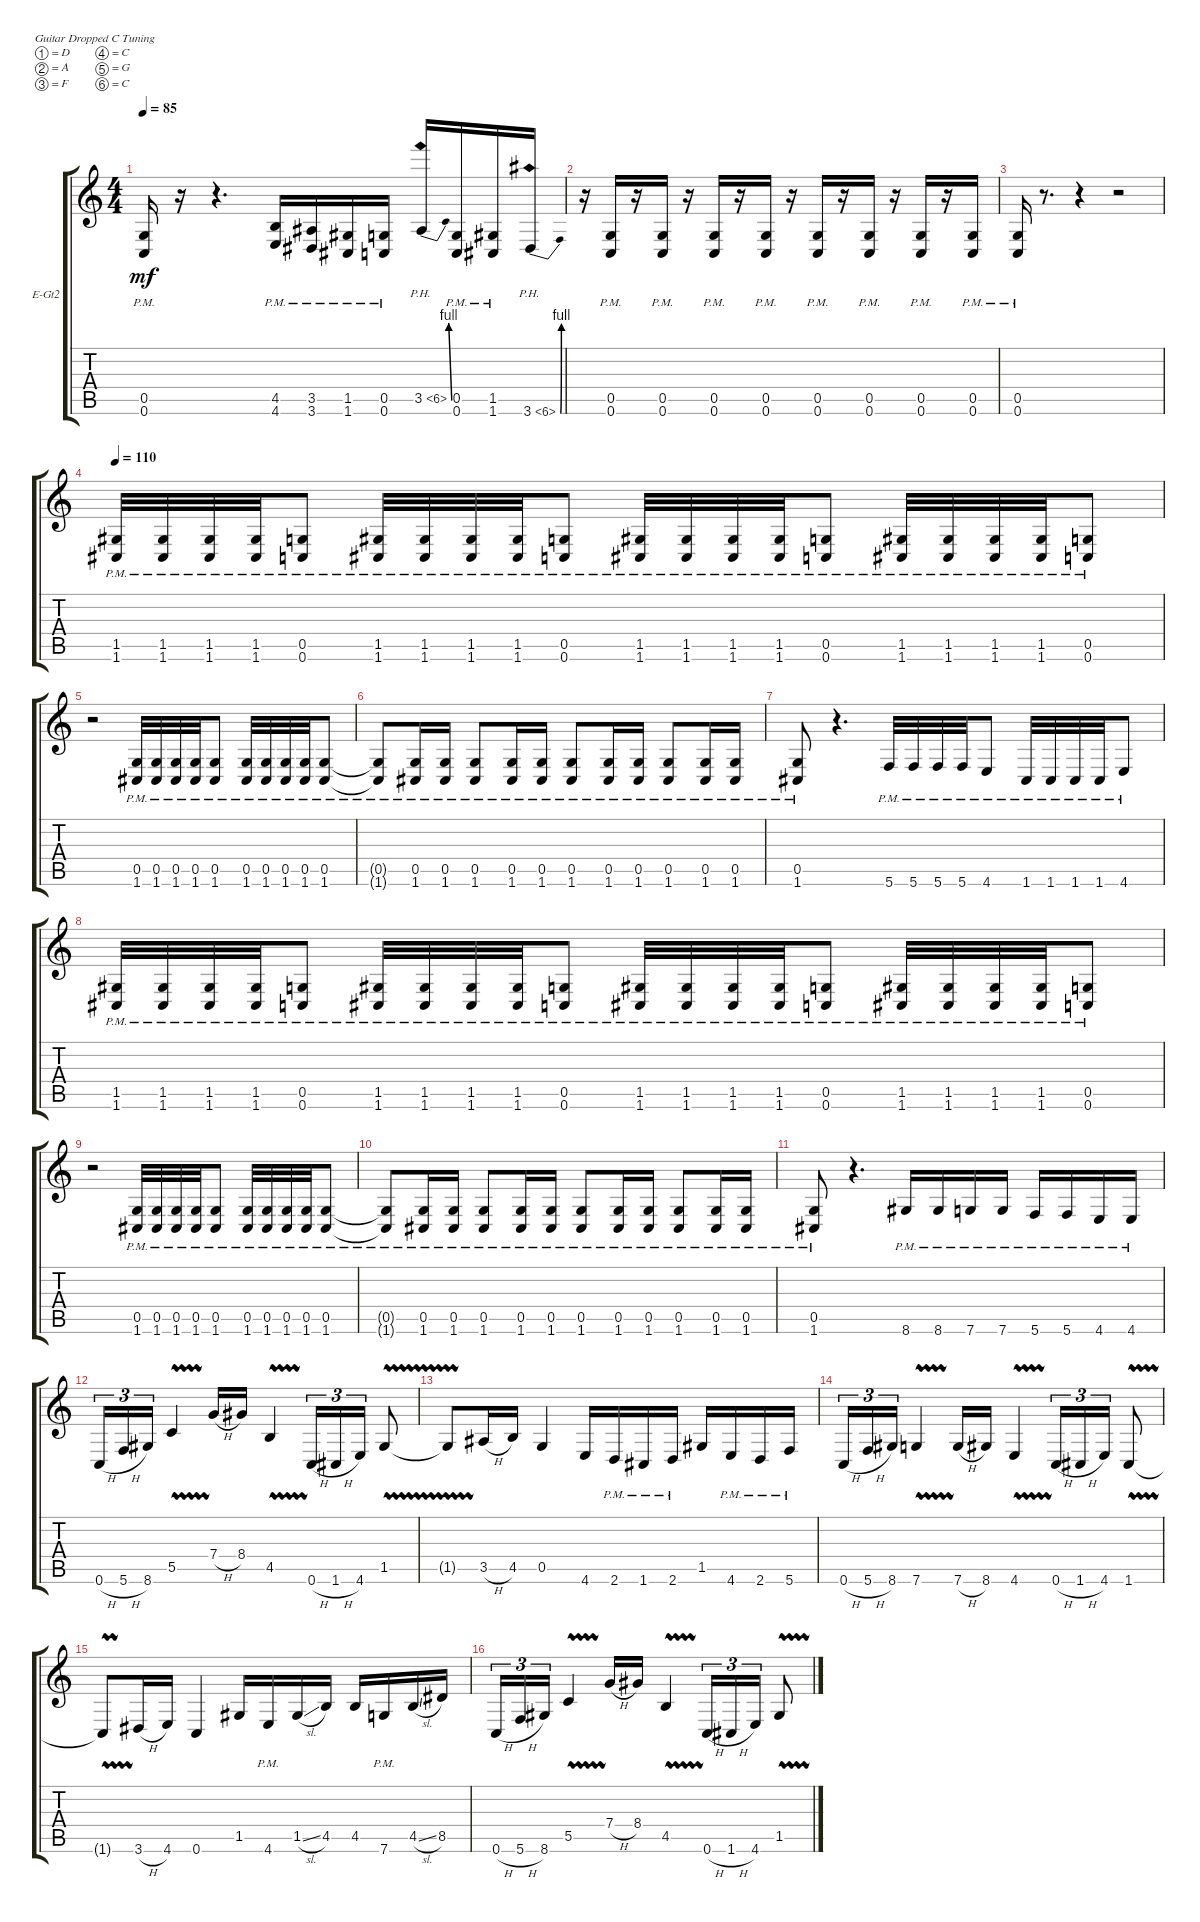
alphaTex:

\defaultSystemsLayout 4
\bracketExtendMode groupsimilarinstruments
\firstSystemTrackNameOrientation horizontal
\otherSystemsTrackNameOrientation horizontal
\track ("Guitar 2" "E-Gt2") {instrument distortionguitar}
\staff {score tabs}
\tuning (D4 A3 F3 C3 G2 C2)
\ts (4 4)
\tempo 85
\clef g2
\ks c
(0.6{pm} 0.5{pm}).16{dy mf} r.16 r.4{d} (4.6{pm} 4.5{pm}).16 (3.6{pm} 3.5{pm}).16 (1.6{pm} 1.5{pm}).16 (0.6{pm} 0.5{pm}).16 3.5{be (bend 21.599999999999998 0 33.6 4) ph 3}.16 (0.6{pm} 0.5{pm}).16 (1.6{pm} 1.5{pm}).16 3.6{be (bend 15 0 32.4 4) ph 3}.16 |
r.16 (0.6{pm} 0.5{pm}).16 r.16 (0.6{pm} 0.5{pm}).16 r.16 (0.6{pm} 0.5{pm}).16 r.16 (0.6{pm} 0.5{pm}).16 r.16 (0.6{pm} 0.5{pm}).16 r.16 (0.6{pm} 0.5{pm}).16 r.16 (0.6{pm} 0.5{pm}).16 r.16 (0.6{pm} 0.5{pm}).16 |
(0.6{pm} 0.5{pm}).16 r.8{d} r.4 r.2 |
\tempo 110
(1.6{pm} 1.5{pm}).32 (1.6{pm} 1.5{pm}).32 (1.6{pm} 1.5{pm}).32 (1.6{pm} 1.5{pm}).32 (0.6{pm} 0.5{pm}).8 (1.6{pm} 1.5{pm}).32 (1.6{pm} 1.5{pm}).32 (1.6{pm} 1.5{pm}).32 (1.6{pm} 1.5{pm}).32 (0.6{pm} 0.5{pm}).8 (1.6{pm} 1.5{pm}).32 (1.6{pm} 1.5{pm}).32 (1.6{pm} 1.5{pm}).32 (1.6{pm} 1.5{pm}).32 (0.6{pm} 0.5{pm}).8 (1.6{pm} 1.5{pm}).32 (1.6{pm} 1.5{pm}).32 (1.6{pm} 1.5{pm}).32 (1.6{pm} 1.5{pm}).32 (0.6{pm} 0.5{pm}).8 |
r.2 (1.6{pm} 0.5{pm}).32 (1.6{pm} 0.5{pm}).32 (1.6{pm} 0.5{pm}).32 (1.6{pm} 0.5{pm}).32 (1.6{pm} 0.5{pm}).8 (1.6{pm} 0.5{pm}).32 (1.6{pm} 0.5{pm}).32 (1.6{pm} 0.5{pm}).32 (1.6{pm} 0.5{pm}).32 (1.6{pm} 0.5{pm}).8 |
(1.6{pm t} 0.5{pm t}).8 (1.6{pm} 0.5{pm}).16 (1.6{pm} 0.5{pm}).16 (1.6{pm} 0.5{pm}).8 (1.6{pm} 0.5{pm}).16 (1.6{pm} 0.5{pm}).16 (1.6{pm} 0.5{pm}).8 (1.6{pm} 0.5{pm}).16 (1.6{pm} 0.5{pm}).16 (1.6{pm} 0.5{pm}).8 (1.6{pm} 0.5{pm}).16 (1.6{pm} 0.5{pm}).16 |
(1.6{pm} 0.5{pm}).8 r.4{d} 5.6{pm}.32 5.6{pm}.32 5.6{pm}.32 5.6{pm}.32 4.6{pm}.8 1.6{pm}.32 1.6{pm}.32 1.6{pm}.32 1.6{pm}.32 4.6{pm}.8 |
(1.6{pm} 1.5{pm}).32 (1.6{pm} 1.5{pm}).32 (1.6{pm} 1.5{pm}).32 (1.6{pm} 1.5{pm}).32 (0.6{pm} 0.5{pm}).8 (1.6{pm} 1.5{pm}).32 (1.6{pm} 1.5{pm}).32 (1.6{pm} 1.5{pm}).32 (1.6{pm} 1.5{pm}).32 (0.6{pm} 0.5{pm}).8 (1.6{pm} 1.5{pm}).32 (1.6{pm} 1.5{pm}).32 (1.6{pm} 1.5{pm}).32 (1.6{pm} 1.5{pm}).32 (0.6{pm} 0.5{pm}).8 (1.6{pm} 1.5{pm}).32 (1.6{pm} 1.5{pm}).32 (1.6{pm} 1.5{pm}).32 (1.6{pm} 1.5{pm}).32 (0.6{pm} 0.5{pm}).8 |
r.2 (1.6{pm} 0.5{pm}).32 (1.6{pm} 0.5{pm}).32 (1.6{pm} 0.5{pm}).32 (1.6{pm} 0.5{pm}).32 (1.6{pm} 0.5{pm}).8 (1.6{pm} 0.5{pm}).32 (1.6{pm} 0.5{pm}).32 (1.6{pm} 0.5{pm}).32 (1.6{pm} 0.5{pm}).32 (1.6{pm} 0.5{pm}).8 |
(1.6{pm t} 0.5{pm t}).8 (1.6{pm} 0.5{pm}).16 (1.6{pm} 0.5{pm}).16 (1.6{pm} 0.5{pm}).8 (1.6{pm} 0.5{pm}).16 (1.6{pm} 0.5{pm}).16 (1.6{pm} 0.5{pm}).8 (1.6{pm} 0.5{pm}).16 (1.6{pm} 0.5{pm}).16 (1.6{pm} 0.5{pm}).8 (1.6{pm} 0.5{pm}).16 (1.6{pm} 0.5{pm}).16 |
(1.6{pm} 0.5{pm}).8 r.4{d} 8.6{pm}.16 8.6{pm}.16 7.6{pm}.16 7.6{pm}.16 5.6{pm}.16 5.6{pm}.16 4.6{pm}.16 4.6{pm}.16 |
0.6{h}.16{tu (3 2)} 5.6{h}.16{tu (3 2)} 8.6.16{tu (3 2)} 5.5{vw}.4 7.4{h}.16 8.4.16 4.5{vw}.4 0.6{h}.16{tu (3 2)} 1.6{h}.16{tu (3 2)} 4.6.16{tu (3 2)} 1.5{vw}.8 |
1.5{t}.8 3.5{h}.16 4.5.16 0.5.4 4.6.16 2.6{pm}.16 1.6{pm}.16 2.6{pm}.16 1.5.16 4.6{pm}.16 2.6{pm}.16 5.6{pm}.16 |
0.6{h}.16{tu (3 2)} 5.6{h}.16{tu (3 2)} 8.6.16{tu (3 2)} 7.6{vw}.4 7.6{h}.16 8.6.16 4.6{vw}.4 0.6{h}.16{tu (3 2)} 1.6{h}.16{tu (3 2)} 4.6.16{tu (3 2)} 1.6{vw}.8 |
1.6{t}.8 3.6{h}.16 4.6.16 0.6.4 1.5.16 4.6{pm}.16 1.5{sl}.16 4.5.16 4.5.16 7.6{pm}.16 4.5{sl}.16 8.5.16 |
0.6{h}.16{tu (3 2)} 5.6{h}.16{tu (3 2)} 8.6.16{tu (3 2)} 5.5{vw}.4 7.4{h}.16 8.4.16 4.5{vw}.4 0.6{h}.16{tu (3 2)} 1.6{h}.16{tu (3 2)} 4.6.16{tu (3 2)} 1.5{vw}.8
